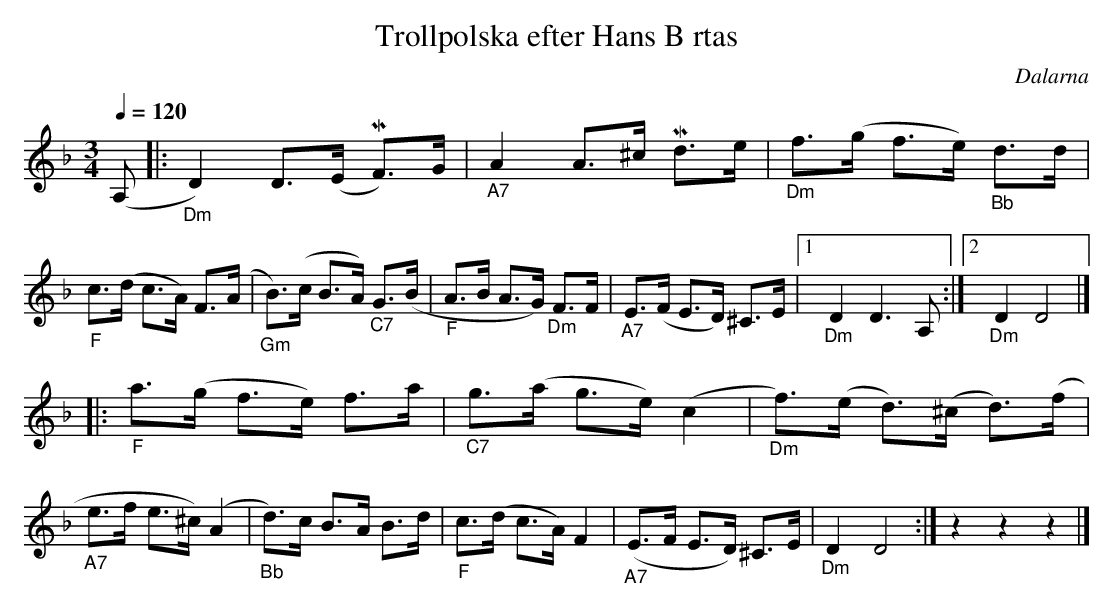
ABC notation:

X:1
T:Trollpolska efter Hans B rtas
O:Dalarna
Q:1/4=120
M:3/4
L:1/16
K:Dm
(A,2 |:"_Dm" D4) D3(E MF3)G |"_A7" A4 A3_(^c Md3_)e |"_Dm" f3(g f3e)"_Bb" d3d |"_F" c3(d c3A) F3(A |"_Gm" B3)(c B3A) "_C7"G3(B |"_F" A3B A3G) "_Dm"F3F |"_A7" E3(F E3D) ^C3E |1 "_Dm" D4 D6 A,2:|2 "_Dm" D4 D8 |]
|:"_F" a3(g f3e) f3a |"_C7" g3(a g3e) (c4 |"_Dm" f3)(e d3)(^c d3)(f |"_A7" e3f e3^c) (A4 |"_Bb" d3)c B3A B3d |"_F" c3(d c3A) F4 |"_A7" (E3F E3D) ^C3E |"_Dm" D4 D8 :| z4 z4 z4|]
